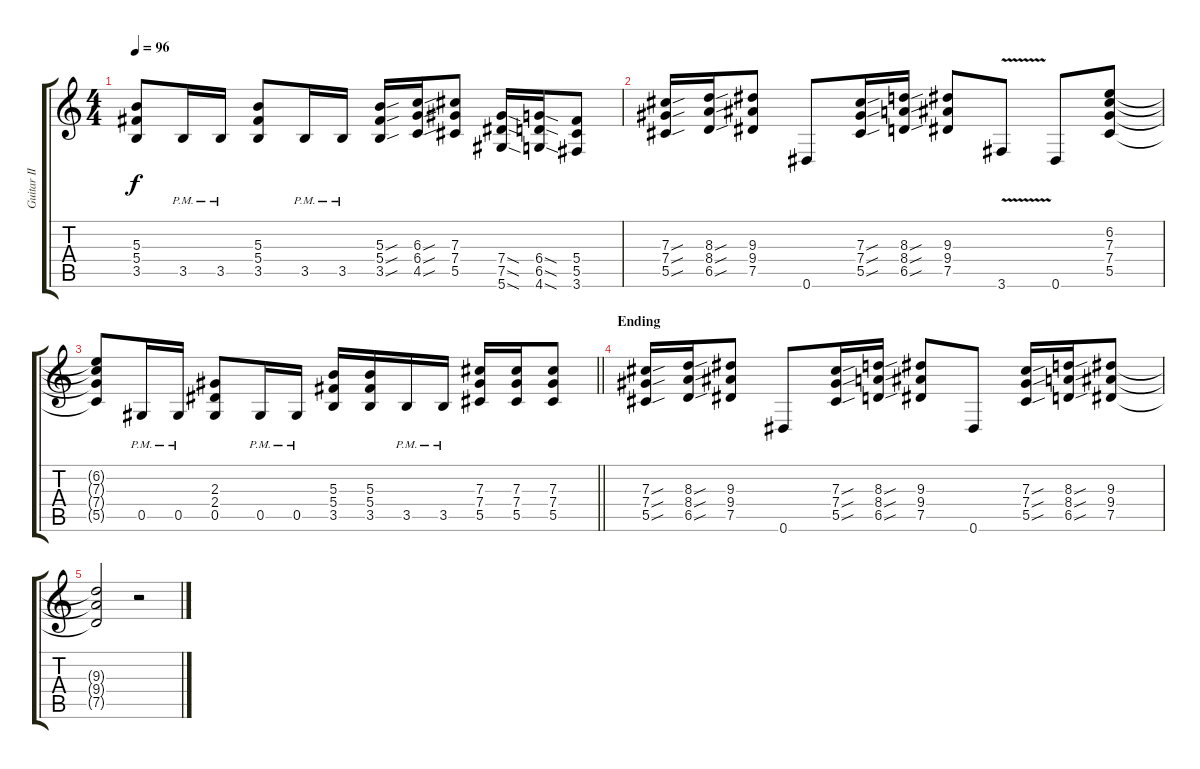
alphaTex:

\track ("Guitar II" "Guitar II") {instrument distortionguitar}
\staff {score tabs}
\tuning (Eb4 Bb3 Gb3 Db3 Ab2 Eb2) {hide}
\ts (4 4)
\tempo 96
\clef g2
\ks c
(5.3{t} 5.4{t} 3.5{t}).8{dy f} 3.5{pm}.16 3.5{pm}.16 (5.3 5.4 3.5).8 3.5{pm}.16 3.5{pm}.16 (5.3{sou} 5.4{sou} 3.5{sou}).16 (6.3{sou} 6.4{sou} 4.5{sou}).16 (7.3 7.4 5.5).8 (7.4{sod} 7.5{sod} 5.6{sod}).16 (6.4{sod} 6.5{sod} 4.6{sod}).16 (5.4 5.5 3.6).8 |
(7.3{sou} 7.4{sou} 5.5{sou}).16 (8.3{sou} 8.4{sou} 6.5{sou}).16 (9.3 9.4 7.5).8 0.6.8 (7.3{sou} 7.4{sou} 5.5{sou}).16 (8.3{sou} 8.4{sou} 6.5{sou}).16 (9.3 9.4 7.5).8 3.6{v}.8 0.6.8 (6.2 7.3 7.4 5.5).8 |
\barLineRight lightlight
(6.2{t} 7.3{t} 7.4{t} 5.5{t}).8 0.5{pm}.16 0.5{pm}.16 (2.3 2.4 0.5).8 0.5{pm}.16 0.5{pm}.16 (5.3 5.4 3.5).16 (5.3 5.4 3.5).16 3.5{pm}.16 3.5{pm}.16 (7.3 7.4 5.5).16 (7.3 7.4 5.5).16 (7.3 7.4 5.5).8 |
\section ("" "Ending")
(7.3{sou} 7.4{sou} 5.5{sou}).16 (8.3{sou} 8.4{sou} 6.5{sou}).16 (9.3 9.4 7.5).8 0.6.8 (7.3{sou} 7.4{sou} 5.5{sou}).16 (8.3{sou} 8.4{sou} 6.5{sou}).16 (9.3 9.4 7.5).8 0.6.8 (7.3{sou} 7.4{sou} 5.5{sou}).16 (8.3{sou} 8.4{sou} 6.5{sou}).16 (9.3 9.4 7.5).8 |
(9.3{t} 9.4{t} 7.5{t}).2 r.2
